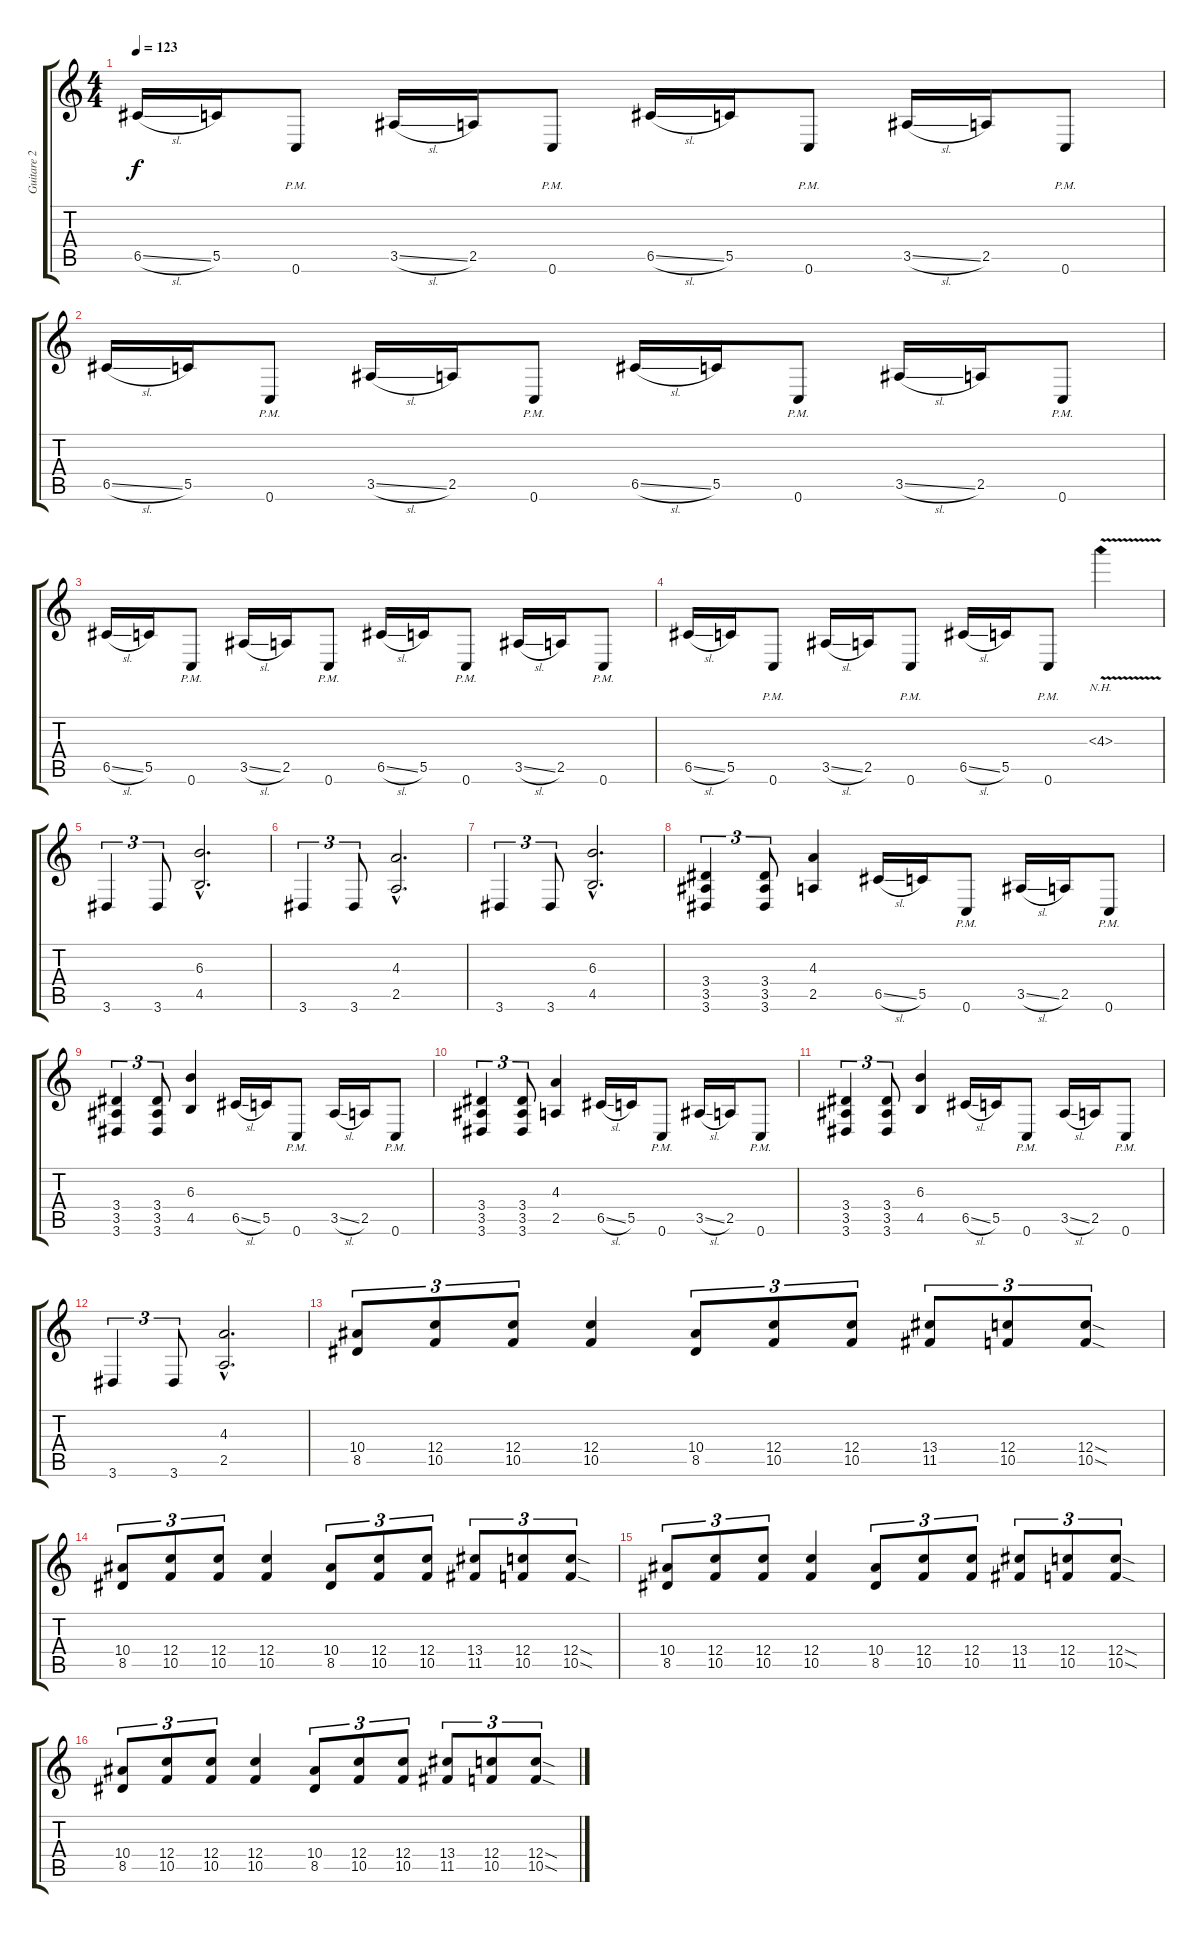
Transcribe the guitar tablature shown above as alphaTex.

\track ("Guitare 2" "Guitare 2") {instrument distortionguitar}
\staff {score tabs}
\tuning (D4 A3 F3 C3 G2 C2) {hide}
\ts (4 4)
\tempo 123
\clef g2
\ks c
6.5{sl}.16{dy f} 5.5.16 0.6{pm}.8 3.5{sl}.16 2.5.16 0.6{pm}.8 6.5{sl}.16 5.5.16 0.6{pm}.8 3.5{sl}.16 2.5.16 0.6{pm}.8 |
6.5{sl}.16 5.5.16 0.6{pm}.8 3.5{sl}.16 2.5.16 0.6{pm}.8 6.5{sl}.16 5.5.16 0.6{pm}.8 3.5{sl}.16 2.5.16 0.6{pm}.8 |
6.5{sl}.16 5.5.16 0.6{pm}.8 3.5{sl}.16 2.5.16 0.6{pm}.8 6.5{sl}.16 5.5.16 0.6{pm}.8 3.5{sl}.16 2.5.16 0.6{pm}.8 |
6.5{sl}.16 5.5.16 0.6{pm}.8 3.5{sl}.16 2.5.16 0.6{pm}.8 6.5{sl}.16 5.5.16 0.6{pm}.8 4.3{nh v}.4 |
\section ("" "")
3.6.4{tu (3 2)} 3.6.8{tu (3 2)} (6.3{hac} 4.5{hac}).2{d} |
3.6.4{tu (3 2)} 3.6.8{tu (3 2)} (4.3{hac} 2.5{hac}).2{d} |
3.6.4{tu (3 2)} 3.6.8{tu (3 2)} (6.3{hac} 4.5{hac}).2{d} |
(3.4 3.5 3.6).4{tu (3 2)} (3.4 3.5 3.6).8{tu (3 2)} (4.3 2.5).4 6.5{sl}.16 5.5.16 0.6{pm}.8 3.5{sl}.16 2.5.16 0.6{pm}.8 |
(3.4 3.5 3.6).4{tu (3 2)} (3.4 3.5 3.6).8{tu (3 2)} (6.3 4.5).4 6.5{sl}.16 5.5.16 0.6{pm}.8 3.5{sl}.16 2.5.16 0.6{pm}.8 |
(3.4 3.5 3.6).4{tu (3 2)} (3.4 3.5 3.6).8{tu (3 2)} (4.3 2.5).4 6.5{sl}.16 5.5.16 0.6{pm}.8 3.5{sl}.16 2.5.16 0.6{pm}.8 |
(3.4 3.5 3.6).4{tu (3 2)} (3.4 3.5 3.6).8{tu (3 2)} (6.3 4.5).4 6.5{sl}.16 5.5.16 0.6{pm}.8 3.5{sl}.16 2.5.16 0.6{pm}.8 |
3.6.4{tu (3 2)} 3.6.8{tu (3 2)} (4.3{hac} 2.5{hac}).2{d} |
\section ("" "")
(10.4 8.5).8{tu (3 2)} (12.4 10.5).8{tu (3 2)} (12.4 10.5).8{tu (3 2)} (12.4 10.5).4 (10.4 8.5).8{tu (3 2)} (12.4 10.5).8{tu (3 2)} (12.4 10.5).8{tu (3 2)} (13.4 11.5).8{tu (3 2)} (12.4 10.5).8{tu (3 2)} (12.4{sod} 10.5{sod}).8{tu (3 2)} |
(10.4 8.5).8{tu (3 2)} (12.4 10.5).8{tu (3 2)} (12.4 10.5).8{tu (3 2)} (12.4 10.5).4 (10.4 8.5).8{tu (3 2)} (12.4 10.5).8{tu (3 2)} (12.4 10.5).8{tu (3 2)} (13.4 11.5).8{tu (3 2)} (12.4 10.5).8{tu (3 2)} (12.4{sod} 10.5{sod}).8{tu (3 2)} |
(10.4 8.5).8{tu (3 2)} (12.4 10.5).8{tu (3 2)} (12.4 10.5).8{tu (3 2)} (12.4 10.5).4 (10.4 8.5).8{tu (3 2)} (12.4 10.5).8{tu (3 2)} (12.4 10.5).8{tu (3 2)} (13.4 11.5).8{tu (3 2)} (12.4 10.5).8{tu (3 2)} (12.4{sod} 10.5{sod}).8{tu (3 2)} |
(10.4 8.5).8{tu (3 2)} (12.4 10.5).8{tu (3 2)} (12.4 10.5).8{tu (3 2)} (12.4 10.5).4 (10.4 8.5).8{tu (3 2)} (12.4 10.5).8{tu (3 2)} (12.4 10.5).8{tu (3 2)} (13.4 11.5).8{tu (3 2)} (12.4 10.5).8{tu (3 2)} (12.4{sod} 10.5{sod}).8{tu (3 2)}
